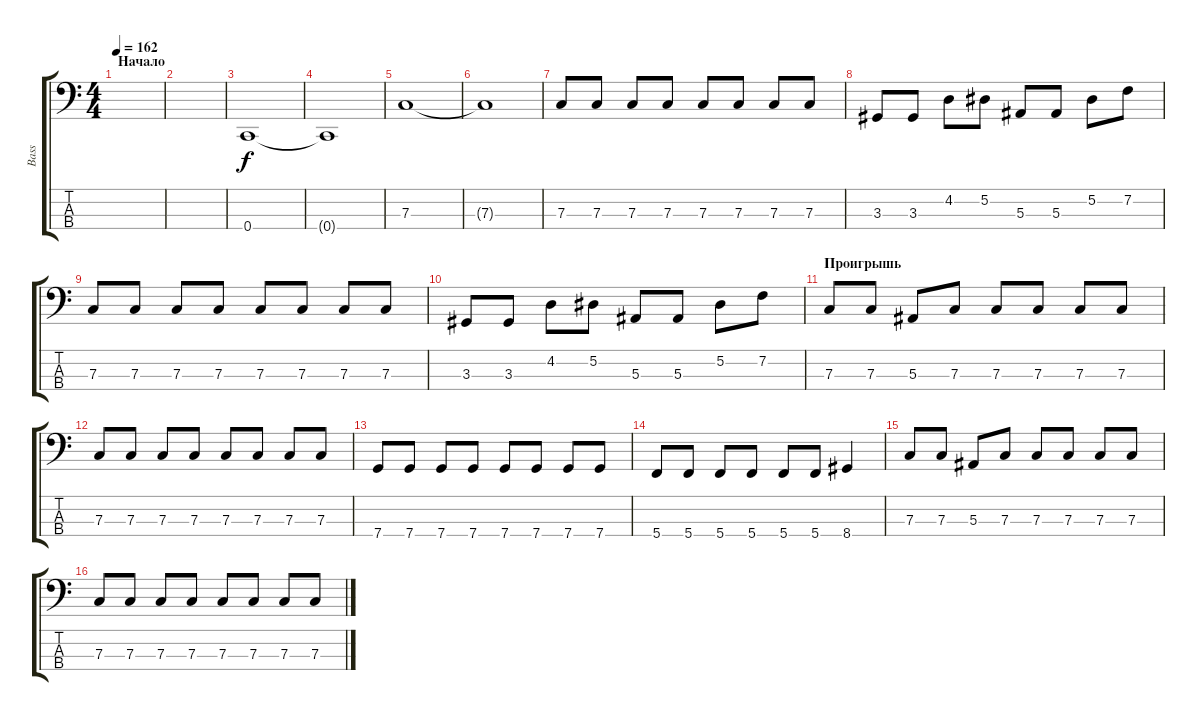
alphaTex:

\track ("Bass" "Bass") {instrument electricbasspick}
\staff {score tabs}
\tuning (Eb2 Bb1 F1 C1) {hide}
\ts (4 4)
\section ("" "Начало")
\tempo 162
\clef f4
\ks c
|
|
0.4.1 |
0.4{t}.1 |
7.3.1 |
7.3{t}.1 |
7.3.8 7.3.8 7.3.8 7.3.8 7.3.8 7.3.8 7.3.8 7.3.8 |
3.3.8 3.3.8 4.2.8 5.2.8 5.3.8 5.3.8 5.2.8 7.2.8 |
7.3.8 7.3.8 7.3.8 7.3.8 7.3.8 7.3.8 7.3.8 7.3.8 |
3.3.8 3.3.8 4.2.8 5.2.8 5.3.8 5.3.8 5.2.8 7.2.8 |
\section ("" "Проигрышь")
7.3.8 7.3.8 5.3.8 7.3.8 7.3.8 7.3.8 7.3.8 7.3.8 |
7.3.8 7.3.8 7.3.8 7.3.8 7.3.8 7.3.8 7.3.8 7.3.8 |
7.4.8 7.4.8 7.4.8 7.4.8 7.4.8 7.4.8 7.4.8 7.4.8 |
5.4.8 5.4.8 5.4.8 5.4.8 5.4.8 5.4.8 8.4.4 |
7.3.8 7.3.8 5.3.8 7.3.8 7.3.8 7.3.8 7.3.8 7.3.8 |
7.3.8 7.3.8 7.3.8 7.3.8 7.3.8 7.3.8 7.3.8 7.3.8
